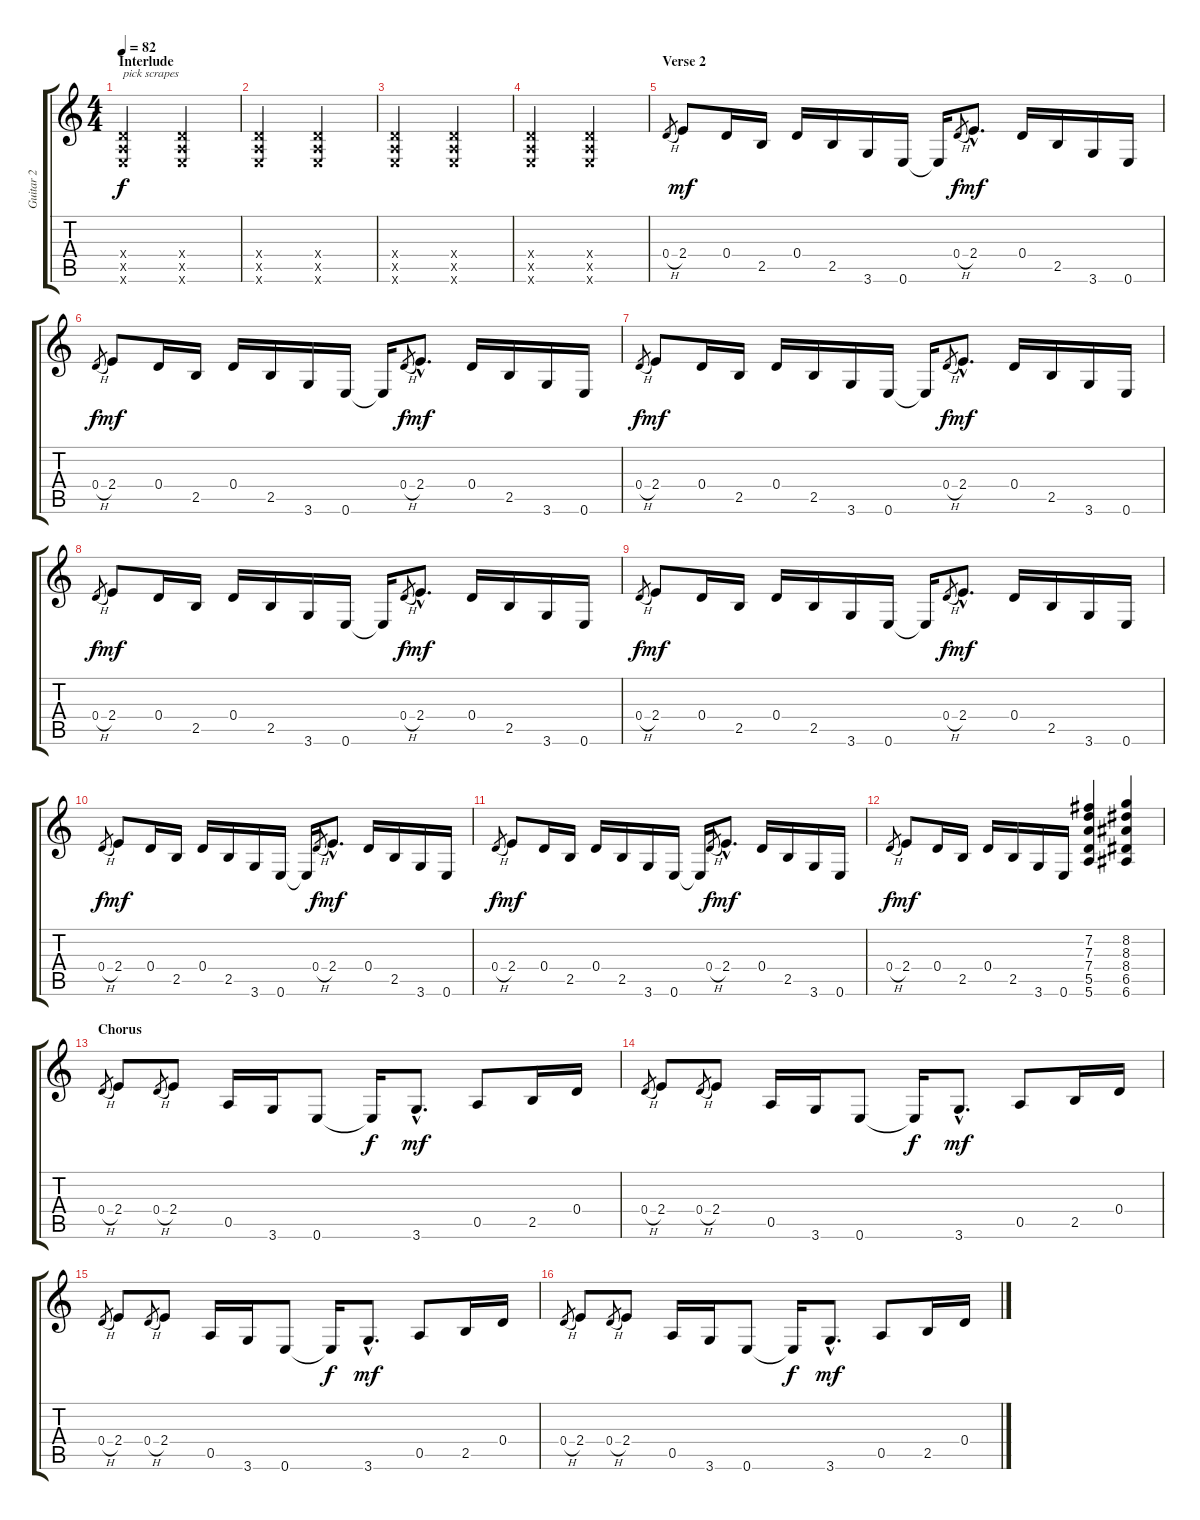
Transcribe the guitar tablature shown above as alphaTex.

\track ("Guitar 2" "Guitar 2") {instrument distortionguitar}
\staff {score tabs}
\tuning (E4 B3 G3 D3 A2 E2) {hide}
\ts (4 4)
\section ("" "Interlude")
\tempo 82
\clef g2
\ks c
(0.4{x} 0.5{x} 0.6{x}).2{txt "pick scrapes" dy f} (0.4{x} 0.5{x} 0.6{x}).2 |
(0.4{x} 0.5{x} 0.6{x}).2 (0.4{x} 0.5{x} 0.6{x}).2 |
(0.4{x} 0.5{x} 0.6{x}).2 (0.4{x} 0.5{x} 0.6{x}).2 |
(0.4{x} 0.5{x} 0.6{x}).2 (0.4{x} 0.5{x} 0.6{x}).2 |
\section ("" "Verse 2")
0.4{h}.8{gr} 2.4.8{dy mf} 0.4.16 2.5.16 0.4.16 2.5.16 3.6.16 0.6.16 0.6{t}.16 0.4{h}.8{gr dy f} 2.4{hac}.8{d dy mf} 0.4.16 2.5.16 3.6.16 0.6.16 |
0.4{h}.8{gr dy f} 2.4.8{dy mf} 0.4.16 2.5.16 0.4.16 2.5.16 3.6.16 0.6.16 0.6{t}.16 0.4{h}.8{gr dy f} 2.4{hac}.8{d dy mf} 0.4.16 2.5.16 3.6.16 0.6.16 |
0.4{h}.8{gr dy f} 2.4.8{dy mf} 0.4.16 2.5.16 0.4.16 2.5.16 3.6.16 0.6.16 0.6{t}.16 0.4{h}.8{gr dy f} 2.4{hac}.8{d dy mf} 0.4.16 2.5.16 3.6.16 0.6.16 |
0.4{h}.8{gr dy f} 2.4.8{dy mf} 0.4.16 2.5.16 0.4.16 2.5.16 3.6.16 0.6.16 0.6{t}.16 0.4{h}.8{gr dy f} 2.4{hac}.8{d dy mf} 0.4.16 2.5.16 3.6.16 0.6.16 |
0.4{h}.8{gr dy f} 2.4.8{dy mf} 0.4.16 2.5.16 0.4.16 2.5.16 3.6.16 0.6.16 0.6{t}.16 0.4{h}.8{gr dy f} 2.4{hac}.8{d dy mf} 0.4.16 2.5.16 3.6.16 0.6.16 |
0.4{h}.8{gr dy f} 2.4.8{dy mf} 0.4.16 2.5.16 0.4.16 2.5.16 3.6.16 0.6.16 0.6{t}.16 0.4{h}.8{gr dy f} 2.4{hac}.8{d dy mf} 0.4.16 2.5.16 3.6.16 0.6.16 |
0.4{h}.8{gr dy f} 2.4.8{dy mf} 0.4.16 2.5.16 0.4.16 2.5.16 3.6.16 0.6.16 0.6{t}.16 0.4{h}.8{gr dy f} 2.4{hac}.8{d dy mf} 0.4.16 2.5.16 3.6.16 0.6.16 |
0.4{h}.8{gr dy f} 2.4.8{dy mf} 0.4.16 2.5.16 0.4.16 2.5.16 3.6.16 0.6.16 (7.2 7.3 7.4 5.5 5.6).4 (8.2 8.3 8.4 6.5 6.6).4 |
\section ("" "Chorus")
0.4{h}.8{gr} 2.4.8 0.4{h}.8{gr} 2.4.8 0.5.16 3.6.16 0.6.8 0.6{t}.16{dy f} 3.6{hac}.8{d dy mf} 0.5.8 2.5.16 0.4.16 |
0.4{h}.8{gr} 2.4.8 0.4{h}.8{gr} 2.4.8 0.5.16 3.6.16 0.6.8 0.6{t}.16{dy f} 3.6{hac}.8{d dy mf} 0.5.8 2.5.16 0.4.16 |
0.4{h}.8{gr} 2.4.8 0.4{h}.8{gr} 2.4.8 0.5.16 3.6.16 0.6.8 0.6{t}.16{dy f} 3.6{hac}.8{d dy mf} 0.5.8 2.5.16 0.4.16 |
0.4{h}.8{gr} 2.4.8 0.4{h}.8{gr} 2.4.8 0.5.16 3.6.16 0.6.8 0.6{t}.16{dy f} 3.6{hac}.8{d dy mf} 0.5.8 2.5.16 0.4.16
